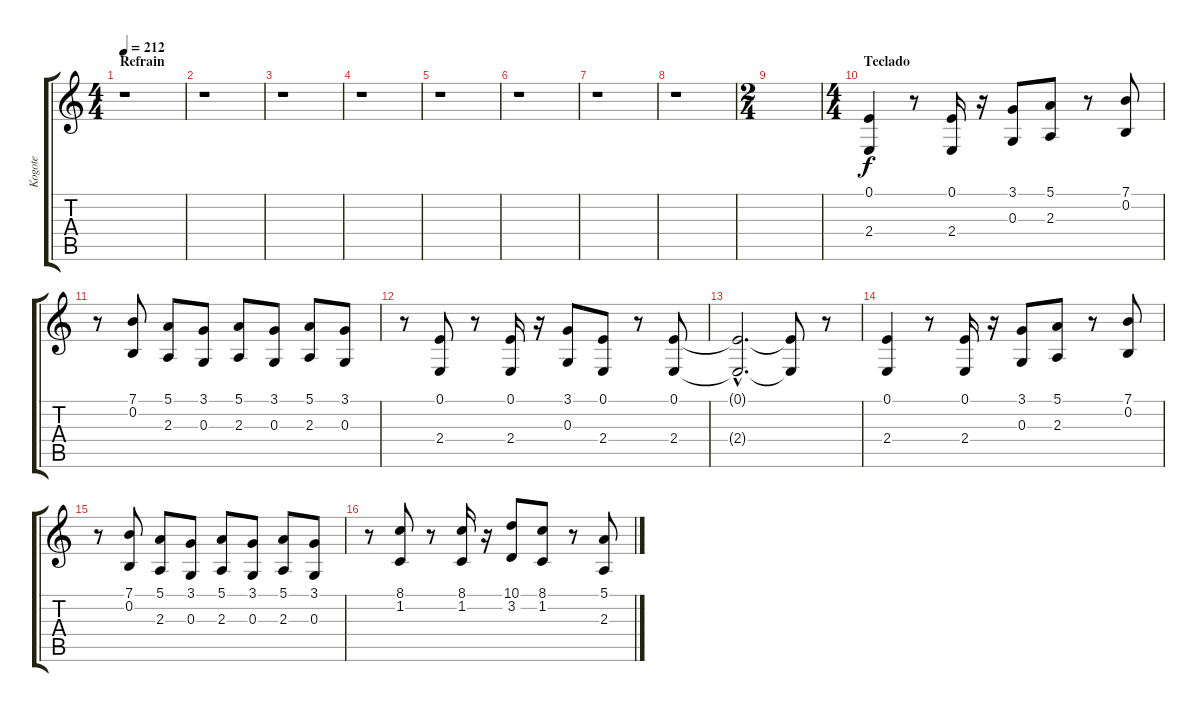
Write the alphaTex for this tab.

\track ("Kogote" "Kogote") {instrument brasssection}
\staff {score tabs}
\tuning (E4 B3 G3 D3 A2 E2) {hide}
\ts (4 4)
\section ("" "Refrain")
\tempo 212
\clef g2
\ks c
r.1{dy f} |
r.1 |
r.1 |
r.1 |
r.1 |
r.1 |
r.1 |
r.1 |
\ts (2 4)
|
\ts (4 4)
\section ("" "Teclado")
(0.1 2.4).4 r.8 (0.1 2.4).16 r.16 (3.1 0.3).8 (5.1 2.3).8 r.8 (7.1 0.2).8 |
r.8 (7.1 0.2).8 (5.1 2.3).8 (3.1 0.3).8 (5.1 2.3).8 (3.1 0.3).8 (5.1 2.3).8 (3.1 0.3).8 |
r.8 (0.1 2.4).8 r.8 (0.1 2.4).16 r.16 (3.1 0.3).8 (0.1 2.4).8 r.8 (0.1 2.4).8 |
(0.1{hac t} 2.4{hac t}).2{d} (0.1{t} 2.4{t}).8 r.8 |
(0.1 2.4).4 r.8 (0.1 2.4).16 r.16 (3.1 0.3).8 (5.1 2.3).8 r.8 (7.1 0.2).8 |
r.8 (7.1 0.2).8 (5.1 2.3).8 (3.1 0.3).8 (5.1 2.3).8 (3.1 0.3).8 (5.1 2.3).8 (3.1 0.3).8 |
r.8 (8.1 1.2).8 r.8 (8.1 1.2).16 r.16 (10.1 3.2).8 (8.1 1.2).8 r.8 (5.1 2.3).8
